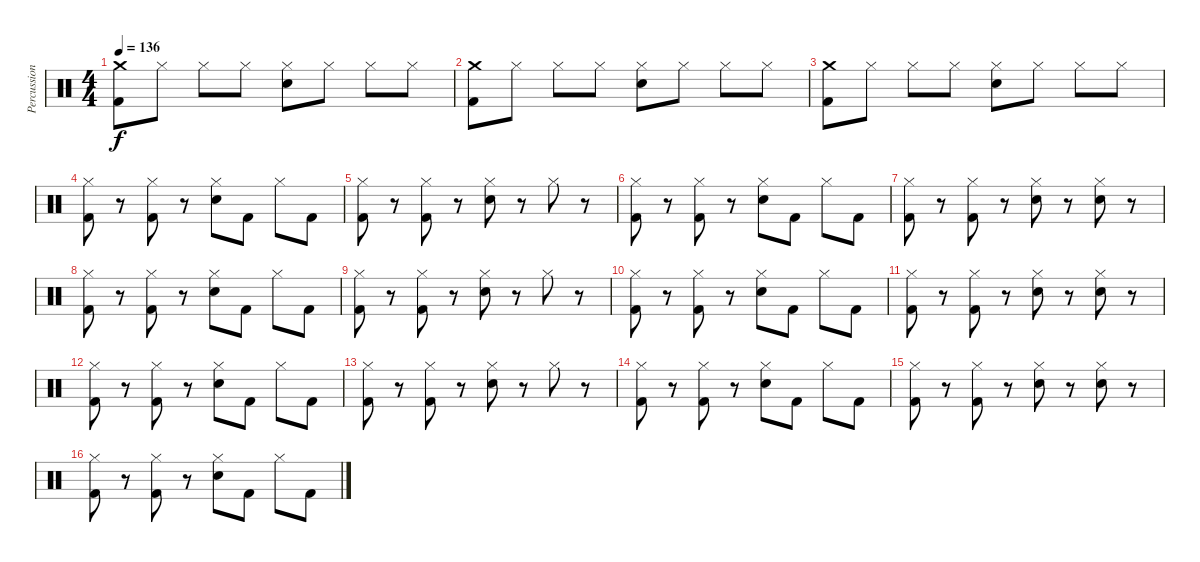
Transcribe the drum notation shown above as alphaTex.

\track ("Percussion" "Percussion") {instrument percussion}
\staff {score}
\articulation defaults
\ts (4 4)
\tempo 136
\clef neutral
\ks c
("Crash medium (hit)" "Kick (hit) 2").8{dy f} "Hi-Hat (closed)".8 "Hi-Hat (closed)".8 "Hi-Hat (closed)".8 ("Hi-Hat (closed)" "Electric Snare (hit)").8 "Hi-Hat (closed)".8 "Hi-Hat (closed)".8 "Hi-Hat (closed)".8 |
("Crash medium (hit)" "Kick (hit) 2").8 "Hi-Hat (closed)".8 "Hi-Hat (closed)".8 "Hi-Hat (closed)".8 ("Hi-Hat (closed)" "Electric Snare (hit)").8 "Hi-Hat (closed)".8 "Hi-Hat (closed)".8 "Hi-Hat (closed)".8 |
("Crash medium (hit)" "Kick (hit) 2").8 "Hi-Hat (closed)".8 "Hi-Hat (closed)".8 "Hi-Hat (closed)".8 ("Hi-Hat (closed)" "Electric Snare (hit)").8 "Hi-Hat (closed)".8 "Hi-Hat (closed)".8 "Hi-Hat (closed)".8 |
("Hi-Hat (closed)" "Kick (hit) 2").8 r.8 ("Hi-Hat (closed)" "Kick (hit) 2").8 r.8 ("Hi-Hat (closed)" "Electric Snare (hit)").8 "Kick (hit) 2".8 "Hi-Hat (closed)".8 "Kick (hit) 2".8 |
("Hi-Hat (closed)" "Kick (hit) 2").8 r.8 ("Hi-Hat (closed)" "Kick (hit) 2").8 r.8 ("Hi-Hat (closed)" "Electric Snare (hit)").8 r.8 "Hi-Hat (closed)".8 r.8 |
("Hi-Hat (closed)" "Kick (hit) 2").8 r.8 ("Hi-Hat (closed)" "Kick (hit) 2").8 r.8 ("Hi-Hat (closed)" "Electric Snare (hit)").8 "Kick (hit) 2".8 "Hi-Hat (closed)".8 "Kick (hit) 2".8 |
("Hi-Hat (closed)" "Kick (hit) 2").8 r.8 ("Hi-Hat (closed)" "Kick (hit) 2").8 r.8 ("Hi-Hat (closed)" "Electric Snare (hit)").8 r.8 ("Hi-Hat (closed)" "Electric Snare (hit)").8 r.8 |
("Hi-Hat (closed)" "Kick (hit) 2").8 r.8 ("Hi-Hat (closed)" "Kick (hit) 2").8 r.8 ("Hi-Hat (closed)" "Electric Snare (hit)").8 "Kick (hit) 2".8 "Hi-Hat (closed)".8 "Kick (hit) 2".8 |
("Hi-Hat (closed)" "Kick (hit) 2").8 r.8 ("Hi-Hat (closed)" "Kick (hit) 2").8 r.8 ("Hi-Hat (closed)" "Electric Snare (hit)").8 r.8 "Hi-Hat (closed)".8 r.8 |
("Hi-Hat (closed)" "Kick (hit) 2").8 r.8 ("Hi-Hat (closed)" "Kick (hit) 2").8 r.8 ("Hi-Hat (closed)" "Electric Snare (hit)").8 "Kick (hit) 2".8 "Hi-Hat (closed)".8 "Kick (hit) 2".8 |
("Hi-Hat (closed)" "Kick (hit) 2").8 r.8 ("Hi-Hat (closed)" "Kick (hit) 2").8 r.8 ("Hi-Hat (closed)" "Electric Snare (hit)").8 r.8 ("Hi-Hat (closed)" "Electric Snare (hit)").8 r.8 |
("Hi-Hat (closed)" "Kick (hit) 2").8 r.8 ("Hi-Hat (closed)" "Kick (hit) 2").8 r.8 ("Hi-Hat (closed)" "Electric Snare (hit)").8 "Kick (hit) 2".8 "Hi-Hat (closed)".8 "Kick (hit) 2".8 |
("Hi-Hat (closed)" "Kick (hit) 2").8 r.8 ("Hi-Hat (closed)" "Kick (hit) 2").8 r.8 ("Hi-Hat (closed)" "Electric Snare (hit)").8 r.8 "Hi-Hat (closed)".8 r.8 |
("Hi-Hat (closed)" "Kick (hit) 2").8 r.8 ("Hi-Hat (closed)" "Kick (hit) 2").8 r.8 ("Hi-Hat (closed)" "Electric Snare (hit)").8 "Kick (hit) 2".8 "Hi-Hat (closed)".8 "Kick (hit) 2".8 |
("Hi-Hat (closed)" "Kick (hit) 2").8 r.8 ("Hi-Hat (closed)" "Kick (hit) 2").8 r.8 ("Hi-Hat (closed)" "Electric Snare (hit)").8 r.8 ("Hi-Hat (closed)" "Electric Snare (hit)").8 r.8 |
("Hi-Hat (closed)" "Kick (hit) 2").8 r.8 ("Hi-Hat (closed)" "Kick (hit) 2").8 r.8 ("Hi-Hat (closed)" "Electric Snare (hit)").8 "Kick (hit) 2".8 "Hi-Hat (closed)".8 "Kick (hit) 2".8
